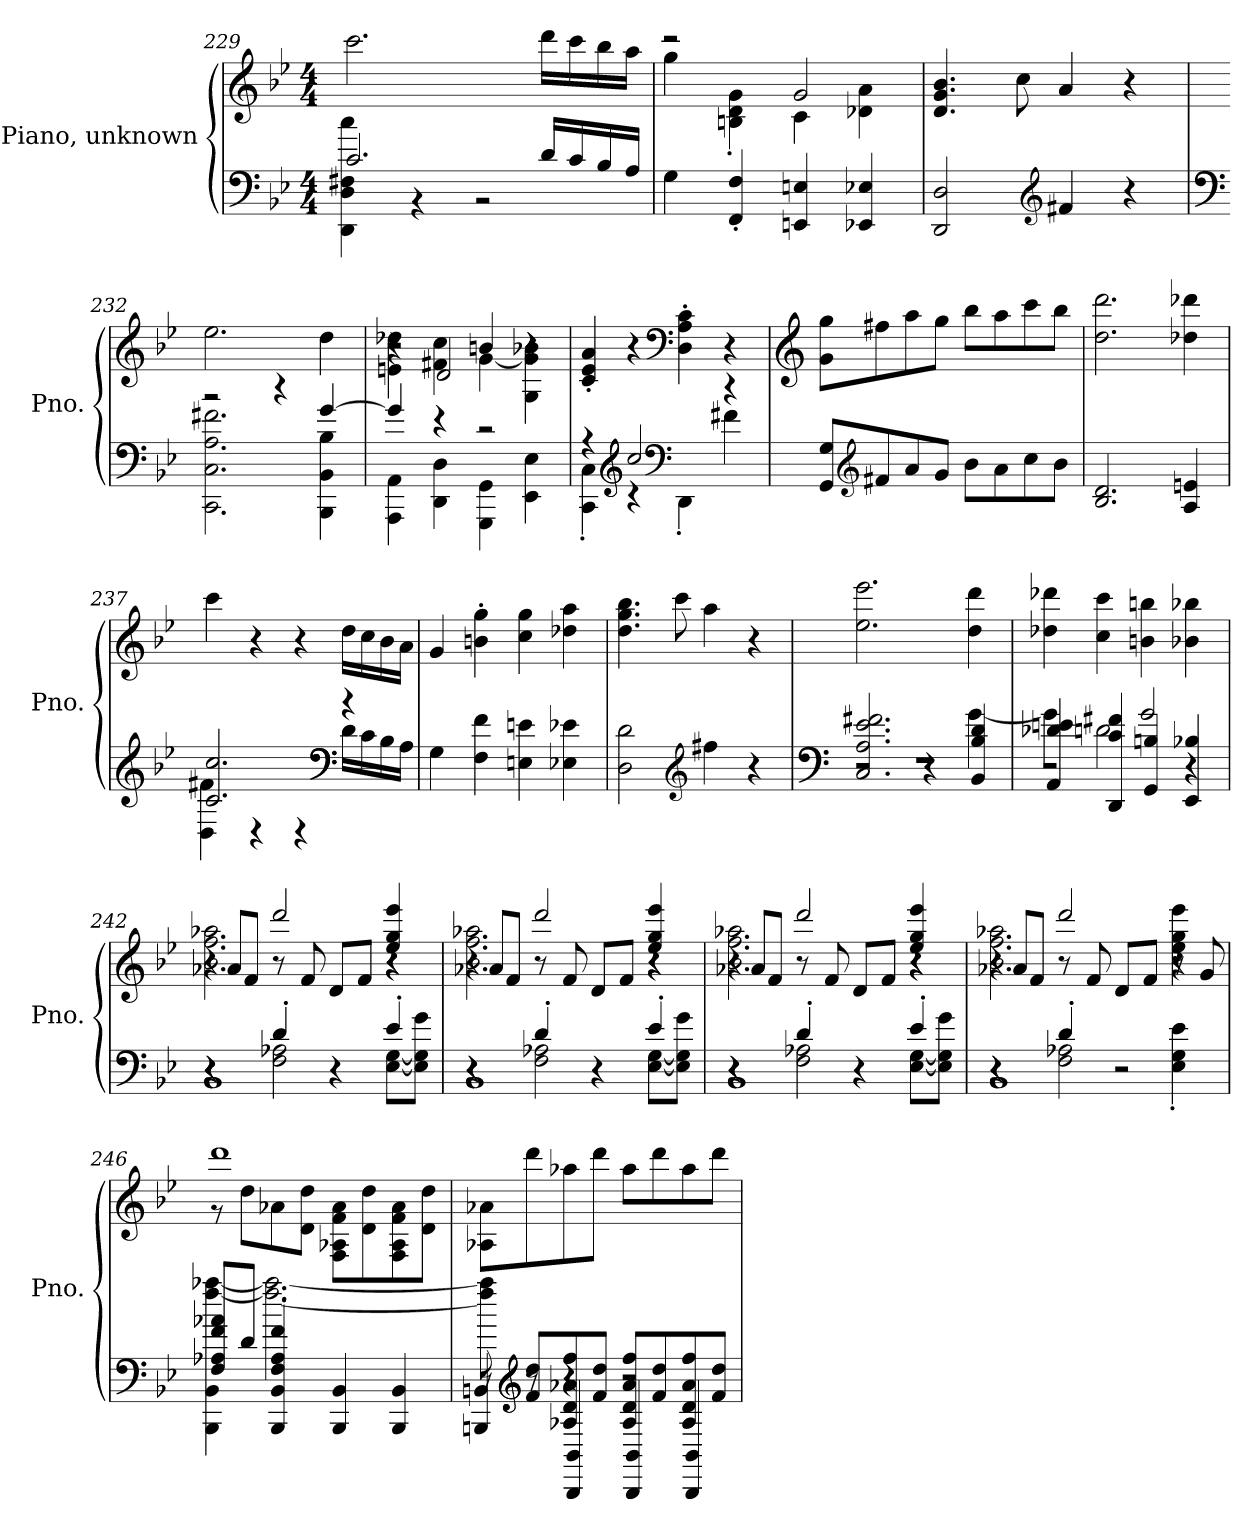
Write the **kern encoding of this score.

**kern	**kern
*part1	*part1
*staff2	*staff1
*I"Piano, unknown	*
*I'Pno.	*
*clefF4	*clefG2
*k[b-e-]	*k[b-e-]
*M4/4	*M4/4
=229	=229
*^	*
2.c/	4DD\ 4D\ 4F#X\ 4cc\	2.ccc\
.	4r	.
.	2r	.
16d/LL	.	16ddd\LL
16c/	.	16ccc\
16B-/	.	16bb-\
16A/JJ	.	16aa\JJ
*v	*v	*
=230	=230
*	*^
4G\	2r	4gg\
4FF/' 4F/'	.	4Bn\' 4d\' 4g\'
4EEn/ 4En/	2g/	4c\
4EE-X/ 4E-X/	.	4d-X\ 4a\
*	*v	*v
!!LO:LB:g=z
=231	=231
2DD/ 2D/	4.d/ 4.g/ 4.b-/
.	8cc\
*clefG2	*
4f#X/	4a/
4r	4r
=232	=232
*clefF4	*
*^	*
2r	2.CC\ 2.C\ 2.A\ 2.f#X\	2.ee-\
4r	.	.
[4g/	4BBB-\ 4BB-\ 4B-\	4dd\
=233	=233	=233
*	*	*^
*	*	*	*^
4g/]	4AAA\ 4AA\	2r	4en\ 4dd-X\	4r
4r	4DD\ 4D\	.	4f#X\ 4cc\	2d/
2r	4GGG\ 4GG\	4bn/	[4g\	.
.	4EE-\ 4E-\	4r	4G\ 4g\] 4b-X\	4r
*	*	*v	*v	*v
=234	=234	=234
4r	4CC\' 4C\'	4c/' 4e-/' 4a/'
*clefG2	*	*
2cc/	4r	4r
*clefF4	*	*clefF4
.	4DD'\	4D\' 4A\' 4c\'
4r	4f#X\	4r
*v	*v	*
=235	=235
*	*clefG2
8GG/ 8G/L	8g\ 8gg\L
*clefG2	*
8f#X/	8ff#X\
8a/	8aa\
8g/J	8gg\J
8b-\L	8bb-\L
8a\	8aa\
8cc\	8ccc\
8b-\J	8bb-\J
!!LO:LB:g=z
=236	=236
2.B-/ 2.d/	2.dd\ 2.ddd\
4A/ 4en/	4dd-X\ 4ddd-X\
=237	=237
*^	*
2.c/ 2.cc/	4D\ 4f#X\	4ccc\
.	4r	4r
.	4r	4r
*clefF4	*	*
4r	16d\LL	16dd\LL
.	16c\	16cc\
.	16B-\	16b-\
.	16A\JJ	16a\JJ
*v	*v	*
=238	=238
4G\	4g/
4F\ 4f\	4bn\' 4gg\'
4En\ 4en\	4cc\ 4gg\
4E-X\ 4e-X\	4dd-X\ 4aa\
=239	=239
2D\ 2d\	4.dd\ 4.gg\ 4.bb-\
.	8ccc\
*clefG2	*
4ff#X\	4aa\
4r	4r
=240	=240
*clefF4	*
*^	*
*	*^	*
1r	2r	2.C/ 2.A/ 2.e-/ 2.f#X/	2.ee-\ 2.eee-\
.	4r	.	.
.	[4g\	4BB-/ 4B-/ 4d/	4dd\ 4ddd\
!!LO:PB:g=z
=241	=241	=241	=241
2r	4g\]	4AA/ 4d-X/ 4en/	4dd-X\ 4ddd-X\
.	2dn\	4DD/ 4c/ 4f#X/	4cc\ 4ccc\
2g/	.	4GG/ 4Bn/	4bn\ 4bbn\
.	4r	4EE-/ 4B-X/	4b-X\ 4bb-X\
=242	=242	=242	=242
*	*	*	*^
*	*	*	*	*^
4r	4r	1BB-	4r	2.b-\ 2.ff\ 2.aa-X\	8a-X/L
.	.	.	.	.	8f/J
4d'/	2F\ 2A-X\	.	2ddd/	.	8r
.	.	.	.	.	8f/
4r	.	.	.	.	8d/L
.	.	.	.	.	8f/J
4e-'/	[8E-\ [8G\L	.	4r	4r	4ee-/ 4gg/ 4eee-/
.	8E-\] 8G\] 8g\J	.	.	.	.
=243	=243	=243	=243	=243	=243
4r	4r	1BB-	4r	2.b-\ 2.ff\ 2.aa-X\	8a-X/L
.	.	.	.	.	8f/J
4d'/	2F\ 2A-X\	.	2ddd/	.	8r
.	.	.	.	.	8f/
4r	.	.	.	.	8d/L
.	.	.	.	.	8f/J
4e-'/	[8E-\ [8G\L	.	4r	4r	4ee-/ 4gg/ 4eee-/
.	8E-\] 8G\] 8g\J	.	.	.	.
!!LO:LB:g=z	!!	!!
=244	=244	=244	=244	=244	=244
4r	4r	1BB-	4r	2.b-\ 2.ff\ 2.aa-X\	8a-X/L
.	.	.	.	.	8f/J
4d'/	2F\ 2A-X\	.	2ddd/	.	8r
.	.	.	.	.	8f/
4r	.	.	.	.	8d/L
.	.	.	.	.	8f/J
4e-'/	[8E-\ [8G\L	.	4r	4r	4ee-/ 4gg/ 4eee-/
.	8E-\] 8G\] 8g\J	.	.	.	.
=245	=245	=245	=245	=245	=245
4r	4r	1BB-	4r	2.b-\ 2.ff\ 2.aa-X\	8a-X/L
.	.	.	.	.	8f/J
4d'/	2F\ 2A-X\	.	2ddd/	.	8r
.	.	.	.	.	8f/
2r	.	.	.	.	8d/L
.	.	.	.	.	8f/J
.	4E-\' 4G\' 4e-\'	.	4r	4ee-\ 4gg\ 4eee-\	8r
.	.	.	.	.	8g/
*	*v	*v	*	*	*
*	*	*	*v	*v
=246	=246	=246	=246
8F/ 8A-X/ 8f/ 8a-X/L	4BBB-\ 4BB-\ [4ff\ [4aa-X\	1ddd	8r
8d/J	.	.	8dd\L
4BBB-/' 4BB-/' 4F/' 4A-/' 4f/'	2.ff\_ 2.aa-\_	.	8a-X\
.	.	.	8d\ 8dd\J
4BBB-/ 4BB-/	.	.	8F\ 8A-X\ 8f\ 8a-\L
.	.	.	8d\ 8dd\
4BBB-/ 4BB-/	.	.	8F\ 8A-\ 8f\ 8a-\
.	.	.	8d\ 8dd\J
*	*	*v	*v
!!LO:LB:g=z
=247	=247	=247
*	*^	*
8r	8ff\] 8aa-\]	4BBBn/ 4BBn/	8A-X\ 8a-X\L
*clefG2	*	*	*
8f/ 8dd/L	8r	.	8ddd\
8A-X/ 8d/ 8a-X/ 8ff/	4r	4BBB/ 4BB/	8aa-X\
8f/ 8dd/J	.	.	8ddd\J
8A-/ 8d/ 8a-/ 8ff/L	2r	4BBB/ 4BB/	8aa-\L
8f/ 8dd/	.	.	8ddd\
8A-/ 8d/ 8a-/ 8ff/	.	4BBB/ 4BB/	8aa-\
8f/ 8dd/J	.	.	8ddd\J
*v	*v	*v	*
=	=
*-	*-
